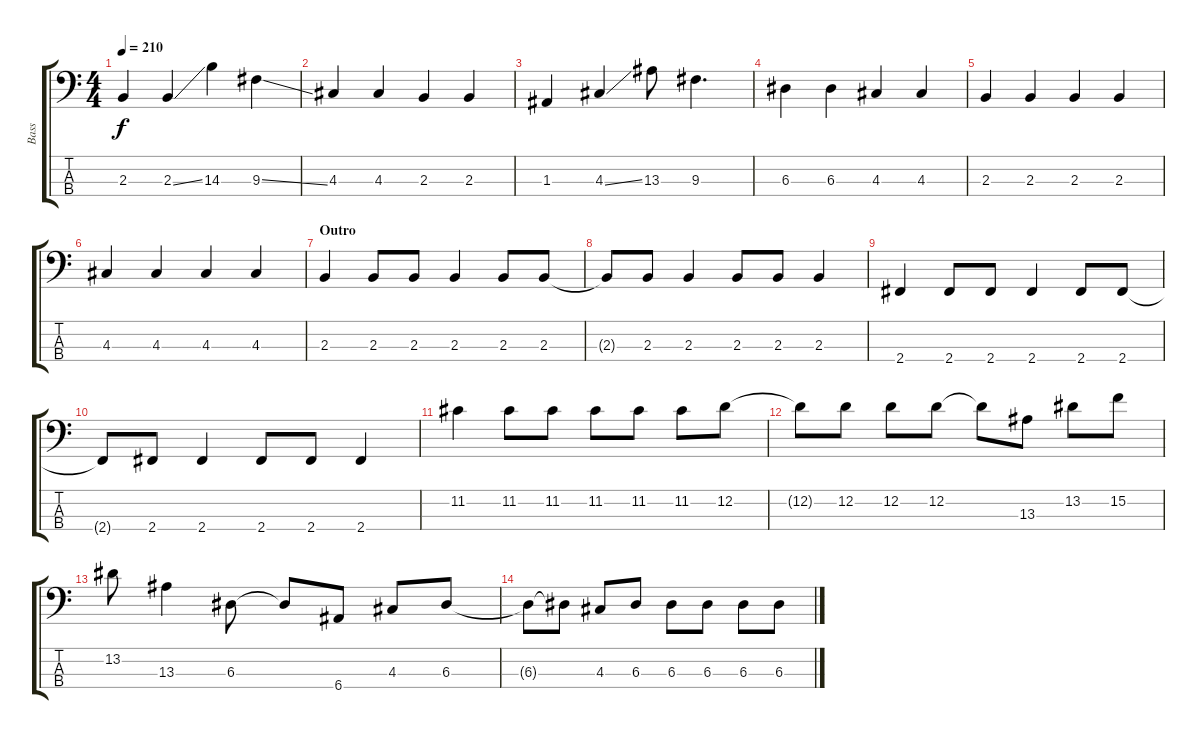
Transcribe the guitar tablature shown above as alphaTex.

\track ("Bass" "Bass") {instrument electricbasspick}
\staff {score tabs}
\tuning (G2 D2 A1 E1) {hide}
\ts (4 4)
\tempo 210
\clef f4
\ks c
2.3.4{dy f} 2.3{ss}.4 14.3.4 9.3{ss}.4 |
4.3.4 4.3.4 2.3.4 2.3.4 |
1.3.4 4.3{ss}.4 13.3.8 9.3.4{d} |
6.3.4 6.3.4 4.3.4 4.3.4 |
2.3.4 2.3.4 2.3.4 2.3.4 |
4.3.4 4.3.4 4.3.4 4.3.4 |
\section ("" "Outro")
2.3.4 2.3.8 2.3.8 2.3.4 2.3.8 2.3.8 |
2.3{t}.8 2.3.8 2.3.4 2.3.8 2.3.8 2.3.4 |
2.4.4 2.4.8 2.4.8 2.4.4 2.4.8 2.4.8 |
2.4{t}.8 2.4.8 2.4.4 2.4.8 2.4.8 2.4.4 |
11.2.4 11.2.8 11.2.8 11.2.8 11.2.8 11.2.8 12.2.8 |
12.2{t}.8 12.2.8 12.2.8 12.2.8 12.2{t}.8 13.3.8 13.2.8 15.2.8 |
13.2.8 13.3.4 6.3.8 6.3{t}.8 6.4.8 4.3.8 6.3.8 |
6.3{t}.8 6.3{t}.8 4.3.8 6.3.8 6.3.8 6.3.8 6.3.8 6.3.8
